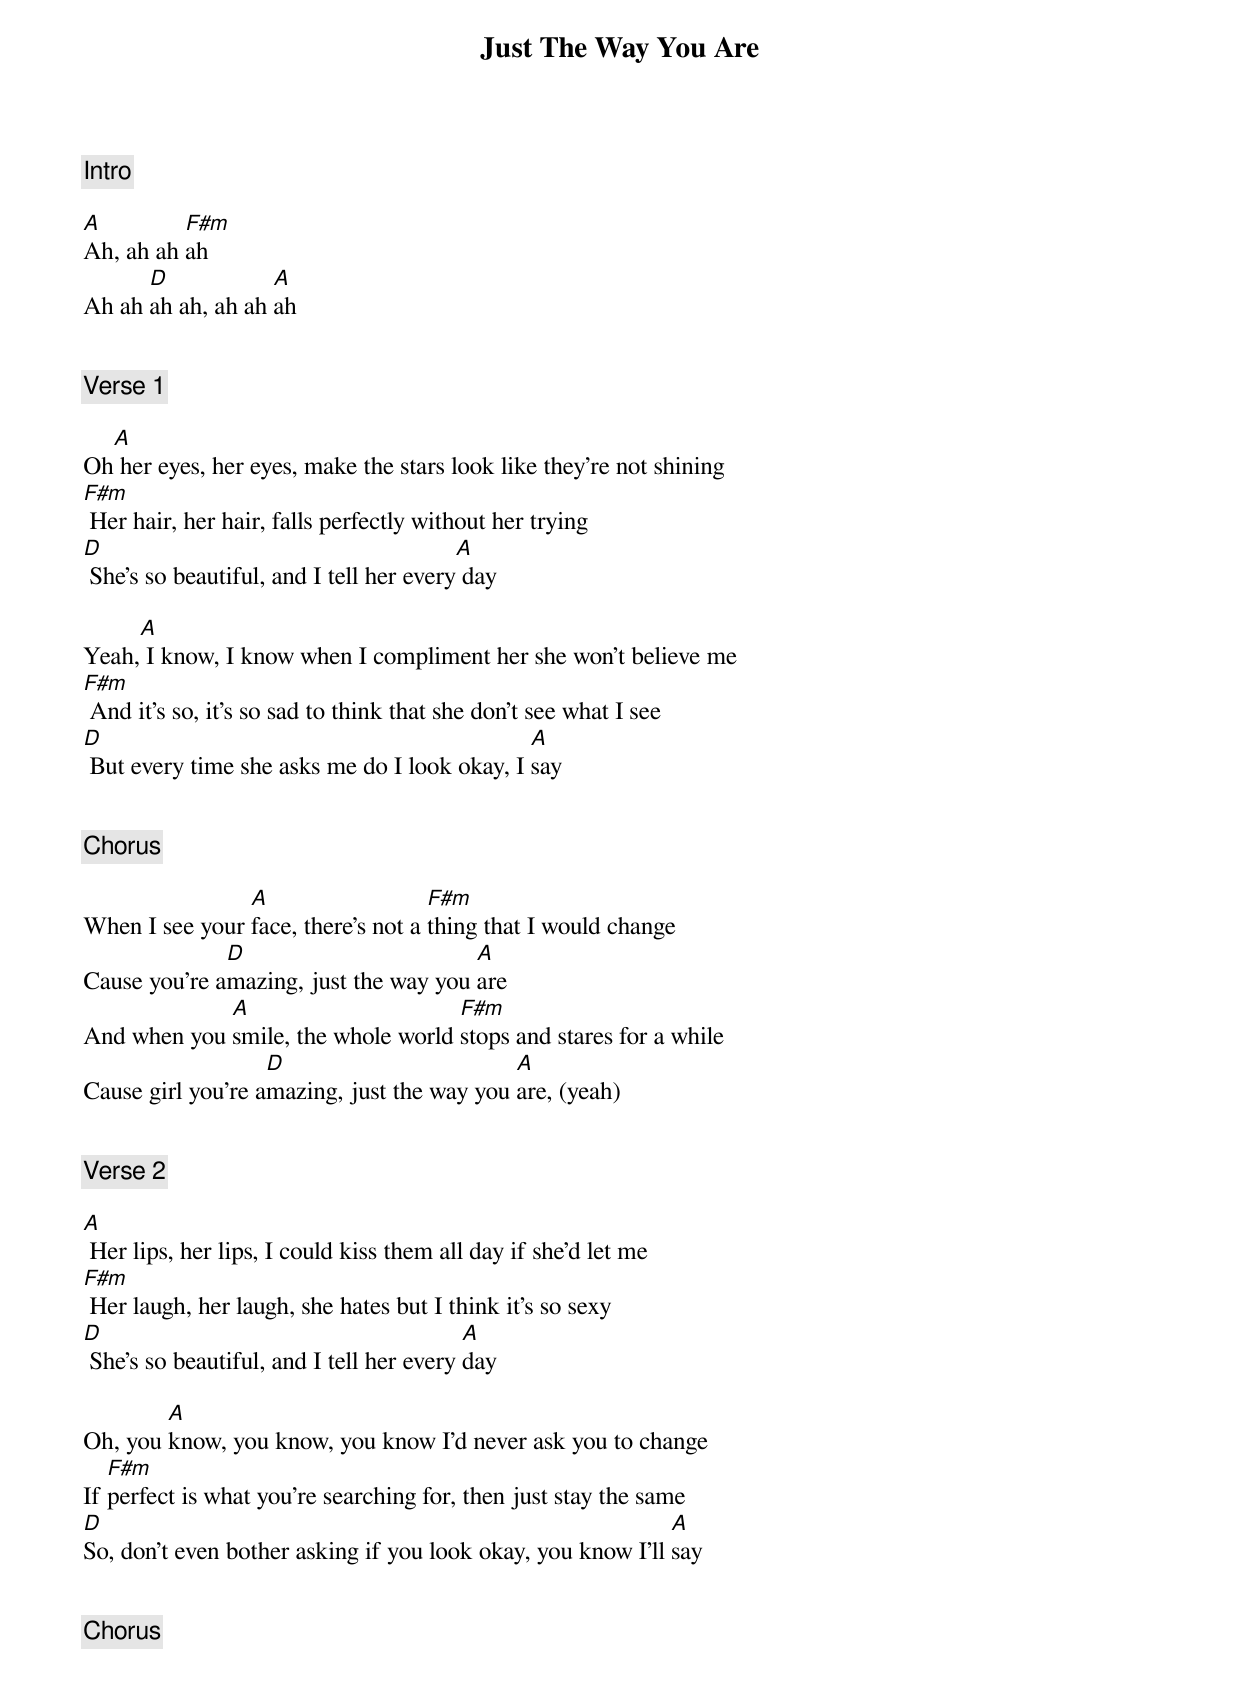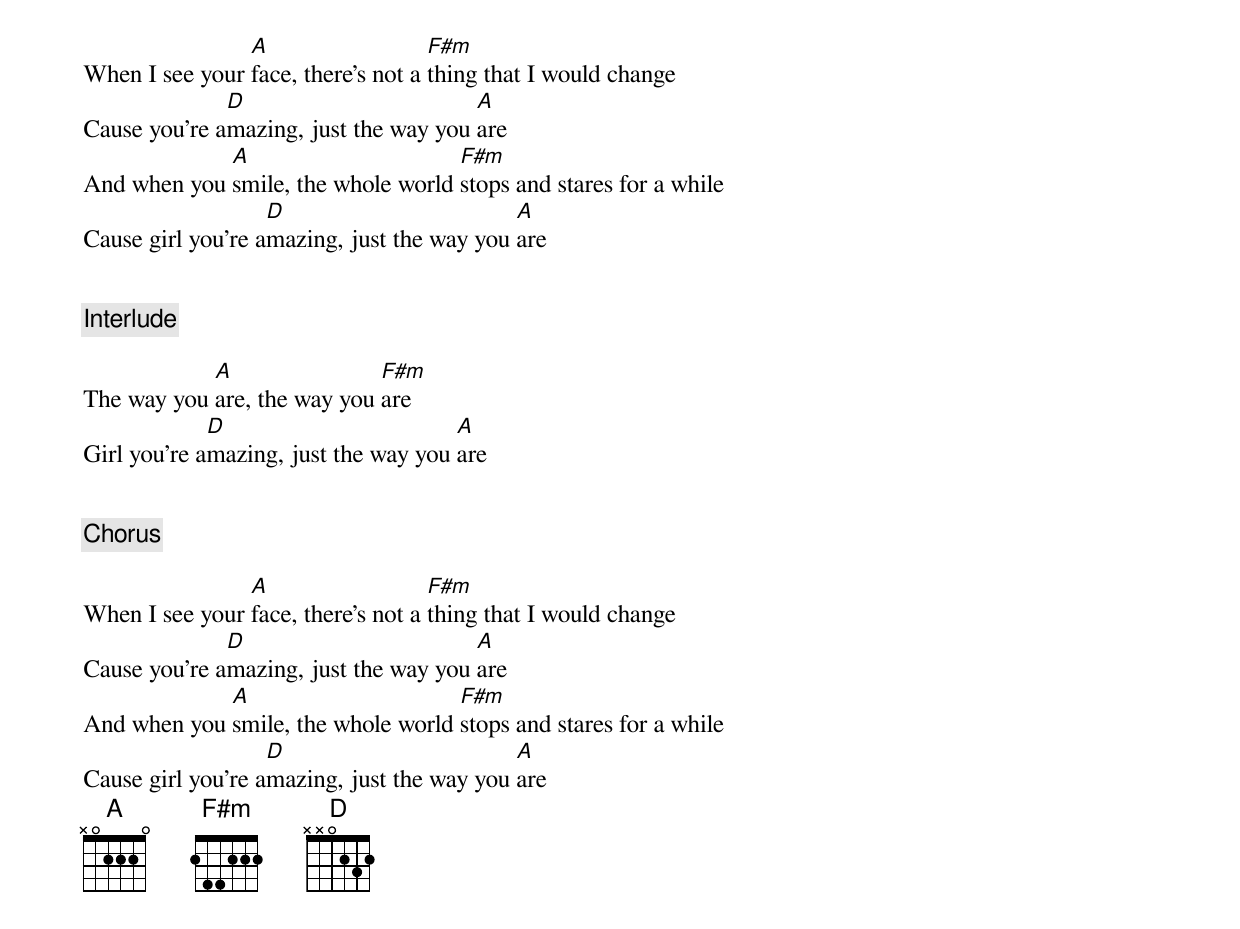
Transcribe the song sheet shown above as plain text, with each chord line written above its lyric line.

Just The Way You Are

[Intro]

A         F#m
Ah, ah ah ah
      D            A
Ah ah ah ah, ah ah ah


[Verse 1]

  A
Oh her eyes, her eyes, make the stars look like they're not shining
F#m
 Her hair, her hair, falls perfectly without her trying
D                                        A
 She's so beautiful, and I tell her every day

     A
Yeah, I know, I know when I compliment her she won't believe me
F#m
 And it's so, it's so sad to think that she don't see what I see
D                                             A
 But every time she asks me do I look okay, I say


[Chorus]

                A                   F#m
When I see your face, there's not a thing that I would change
              D                        A
Cause you're amazing, just the way you are
             A                      F#m
And when you smile, the whole world stops and stares for a while
                   D                        A
Cause girl you're amazing, just the way you are, (yeah)


[Verse 2]

A
 Her lips, her lips, I could kiss them all day if she'd let me
F#m
 Her laugh, her laugh, she hates but I think it's so sexy
D                                         A
 She's so beautiful, and I tell her every day

        A
Oh, you know, you know, you know I'd never ask you to change
   F#m
If perfect is what you're searching for, then just stay the same
D                                                            A
So, don't even bother asking if you look okay, you know I'll say


[Chorus]

                A                   F#m
When I see your face, there's not a thing that I would change
              D                        A
Cause you're amazing, just the way you are
             A                      F#m
And when you smile, the whole world stops and stares for a while
                   D                        A
Cause girl you're amazing, just the way you are


[Interlude]

            A                F#m
The way you are, the way you are
             D                        A
Girl you're amazing, just the way you are


[Chorus]

                A                   F#m
When I see your face, there's not a thing that I would change
              D                        A
Cause you're amazing, just the way you are
             A                      F#m
And when you smile, the whole world stops and stares for a while
                   D                        A
Cause girl you're amazing, just the way you are
